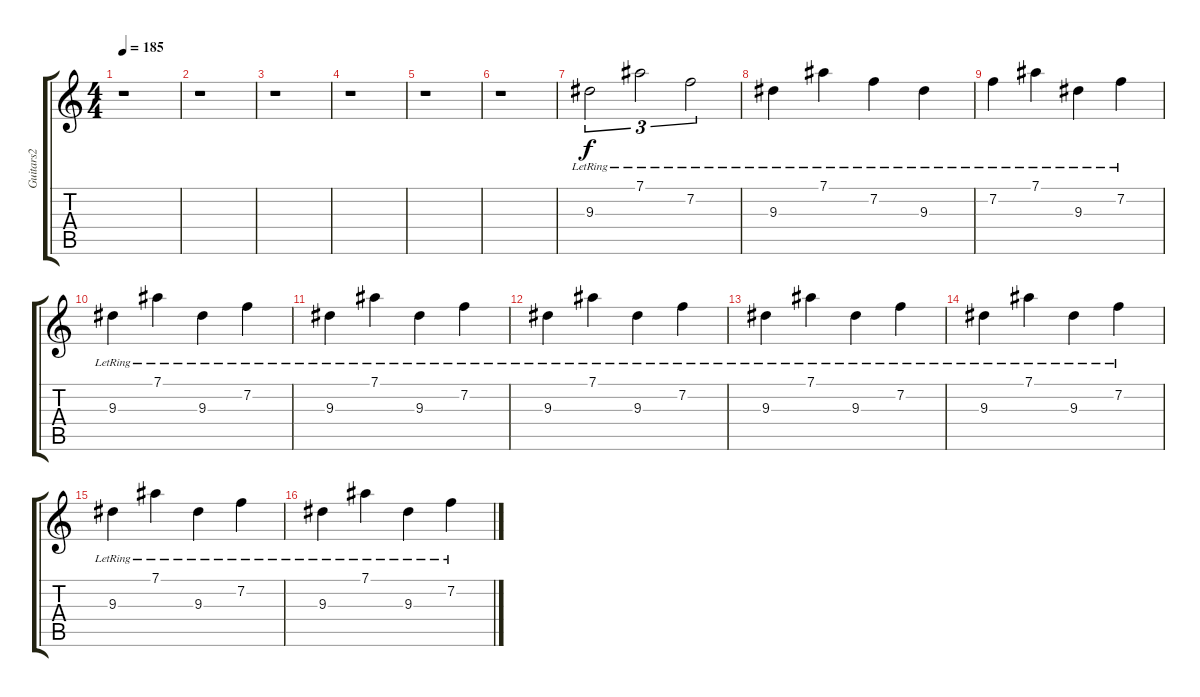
\track ("Guitars2" "Guitars2") {instrument distortionguitar}
\staff {score tabs}
\tuning (Eb4 Bb3 Gb3 Db3 Ab2 Eb2) {hide}
\ts (4 4)
\tempo 185
\clef g2
\ks c
r.1{dy f} |
r.1 |
r.1 |
r.1 |
r.1 |
r.1 |
\section ("" "")
9.3{lr}.2{tu (3 2) volume 8 instrument electricguitarjazz} 7.1{lr}.2{tu (3 2)} 7.2{lr}.2{tu (3 2)} |
9.3{lr}.4 7.1{lr}.4 7.2{lr}.4 9.3{lr}.4 |
7.2{lr}.4 7.1{lr}.4 9.3{lr}.4 7.2{lr}.4 |
9.3{lr}.4 7.1{lr}.4 9.3{lr}.4 7.2{lr}.4 |
9.3{lr}.4 7.1{lr}.4 9.3{lr}.4 7.2{lr}.4 |
9.3{lr}.4 7.1{lr}.4 9.3{lr}.4 7.2{lr}.4 |
9.3{lr}.4 7.1{lr}.4 9.3{lr}.4 7.2{lr}.4 |
9.3{lr}.4 7.1{lr}.4 9.3{lr}.4 7.2{lr}.4 |
9.3{lr}.4 7.1{lr}.4 9.3{lr}.4 7.2{lr}.4 |
9.3{lr}.4 7.1{lr}.4 9.3{lr}.4 7.2{lr}.4
